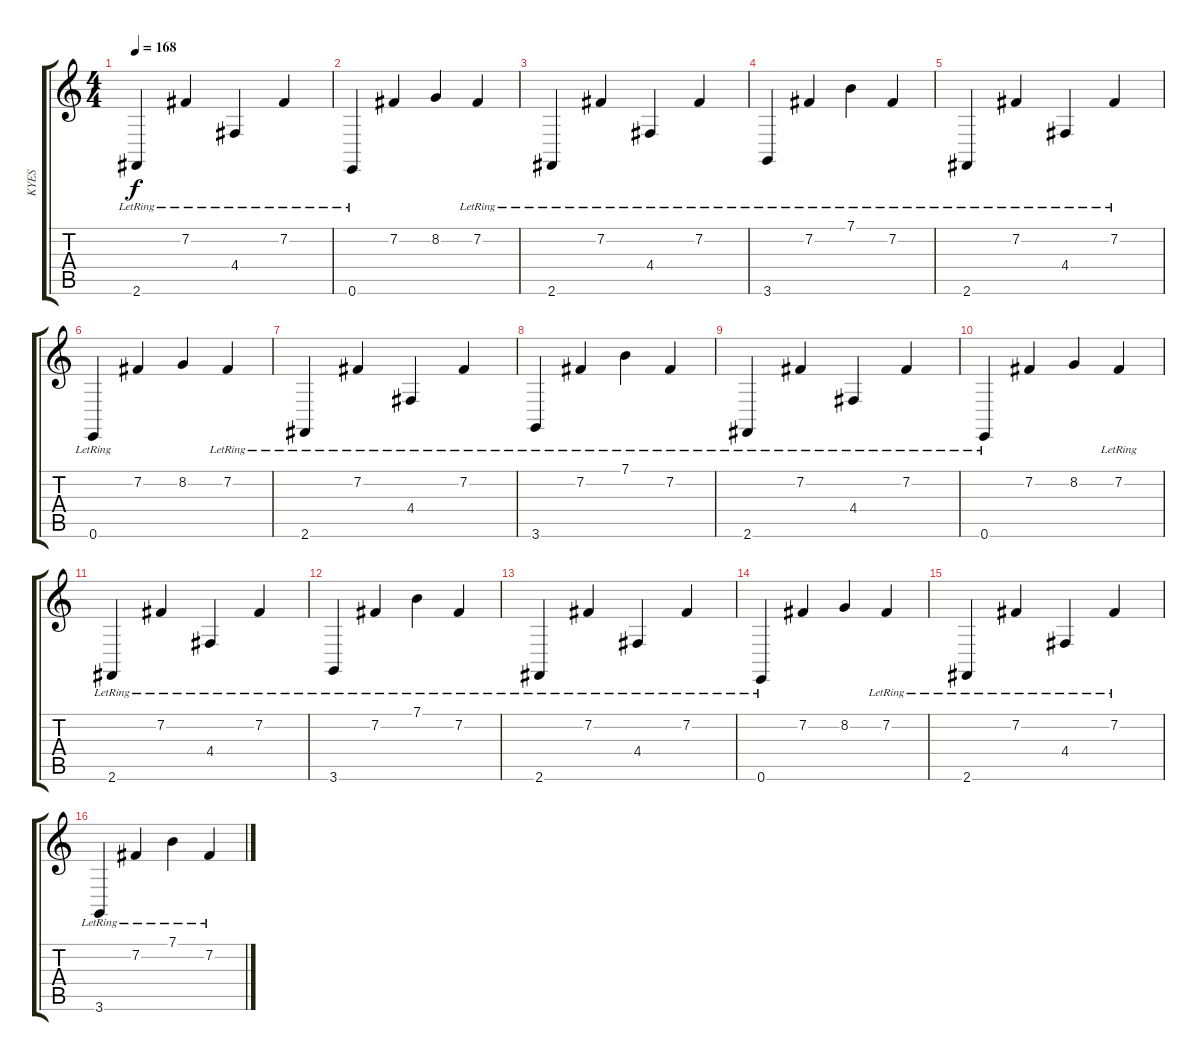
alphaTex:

\track ("KYES" "KYES") {instrument fx1rain}
\staff {score tabs}
\tuning (E4 B3 G3 D3 A2 E2) {hide}
\ts (4 4)
\tempo 168
\clef g2
\ks c
2.6{lr}.4{dy f} 7.2{lr}.4 4.4{lr}.4 7.2{lr}.4 |
0.6{lr}.4 7.2.4 8.2.4 7.2{lr}.4 |
2.6{lr}.4 7.2{lr}.4 4.4{lr}.4 7.2{lr}.4 |
3.6{lr}.4 7.2{lr}.4 7.1{lr}.4 7.2{lr}.4 |
2.6{lr}.4 7.2{lr}.4 4.4{lr}.4 7.2{lr}.4 |
0.6{lr}.4 7.2.4 8.2.4 7.2{lr}.4 |
2.6{lr}.4 7.2{lr}.4 4.4{lr}.4 7.2{lr}.4 |
3.6{lr}.4 7.2{lr}.4 7.1{lr}.4 7.2{lr}.4 |
2.6{lr}.4 7.2{lr}.4 4.4{lr}.4 7.2{lr}.4 |
0.6{lr}.4 7.2.4 8.2.4 7.2{lr}.4 |
2.6{lr}.4 7.2{lr}.4 4.4{lr}.4 7.2{lr}.4 |
3.6{lr}.4 7.2{lr}.4 7.1{lr}.4 7.2{lr}.4 |
2.6{lr}.4 7.2{lr}.4 4.4{lr}.4 7.2{lr}.4 |
0.6{lr}.4 7.2.4 8.2.4 7.2{lr}.4 |
2.6{lr}.4 7.2{lr}.4 4.4{lr}.4 7.2{lr}.4 |
3.6{lr}.4 7.2{lr}.4 7.1{lr}.4 7.2{lr}.4
